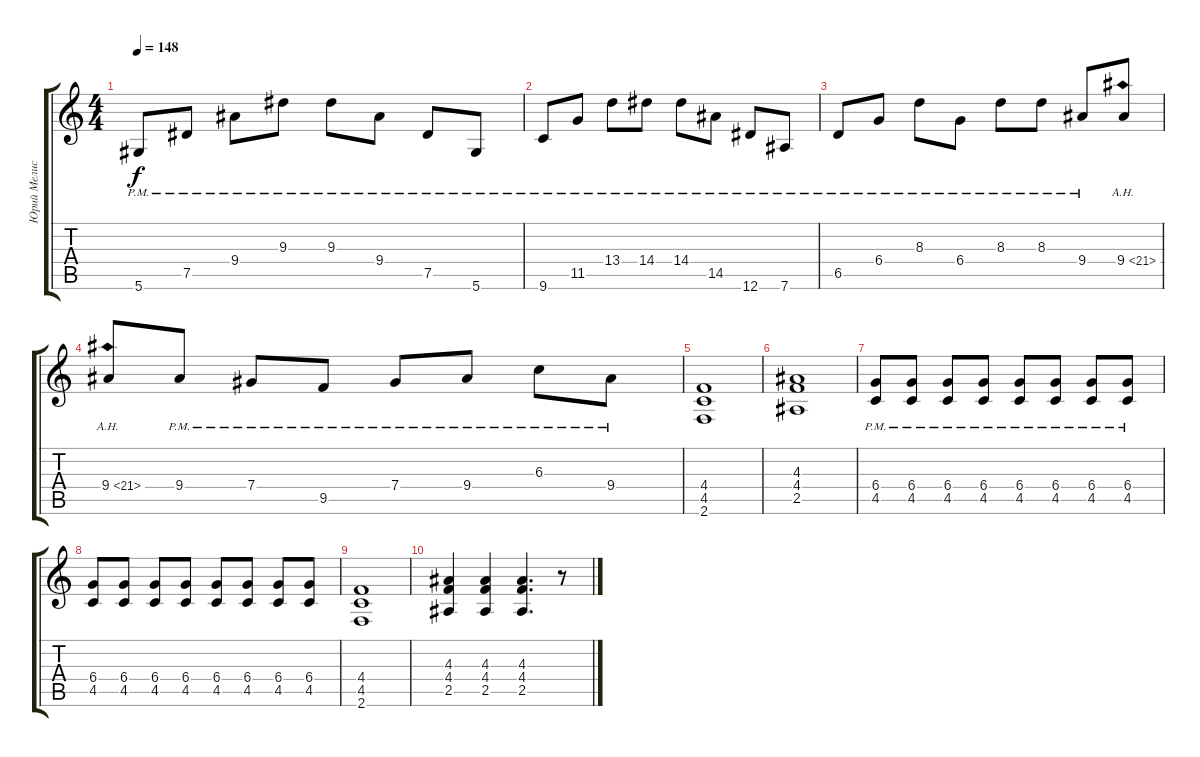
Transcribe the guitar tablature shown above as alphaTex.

\track ("Юрий Мелисов" "Юрий Мелис") {instrument distortionguitar}
\staff {score tabs}
\tuning (Eb4 Bb3 Gb3 Db3 Ab2 Eb2) {hide}
\ts (4 4)
\tempo 148
\clef g2
\ks c
5.6{pm}.8{dy f} 7.5{pm}.8 9.4{pm}.8 9.3{pm}.8 9.3{pm}.8 9.4{pm}.8 7.5{pm}.8 5.6{pm}.8 |
9.6{pm}.8 11.5{pm}.8 13.4{pm}.8 14.4{pm}.8 14.4{pm}.8 14.5{pm}.8 12.6{pm}.8 7.6{pm}.8 |
6.5{pm}.8 6.4{pm}.8 8.3{pm}.8 6.4{pm}.8 8.3{pm}.8 8.3{pm}.8 9.4{pm}.8 9.4{ah 12}.8 |
9.4{ah 12}.8 9.4{pm}.8 7.4{pm}.8 9.5{pm}.8 7.4{pm}.8 9.4{pm}.8 6.3{pm}.8 9.4{pm}.8 |
(4.4 4.5 2.6).1 |
(4.3 4.4 2.5).1 |
(6.4{pm} 4.5{pm}).8 (6.4{pm} 4.5{pm}).8 (6.4{pm} 4.5{pm}).8 (6.4{pm} 4.5{pm}).8 (6.4{pm} 4.5{pm}).8 (6.4{pm} 4.5{pm}).8 (6.4{pm} 4.5{pm}).8 (6.4{pm} 4.5{pm}).8 |
(6.4 4.5).8 (6.4 4.5).8 (6.4 4.5).8 (6.4 4.5).8 (6.4 4.5).8 (6.4 4.5).8 (6.4 4.5).8 (6.4 4.5).8 |
(4.4 4.5 2.6).1 |
(4.3 4.4 2.5).4 (4.3 4.4 2.5).4 (4.3 4.4 2.5).4{d} r.8
